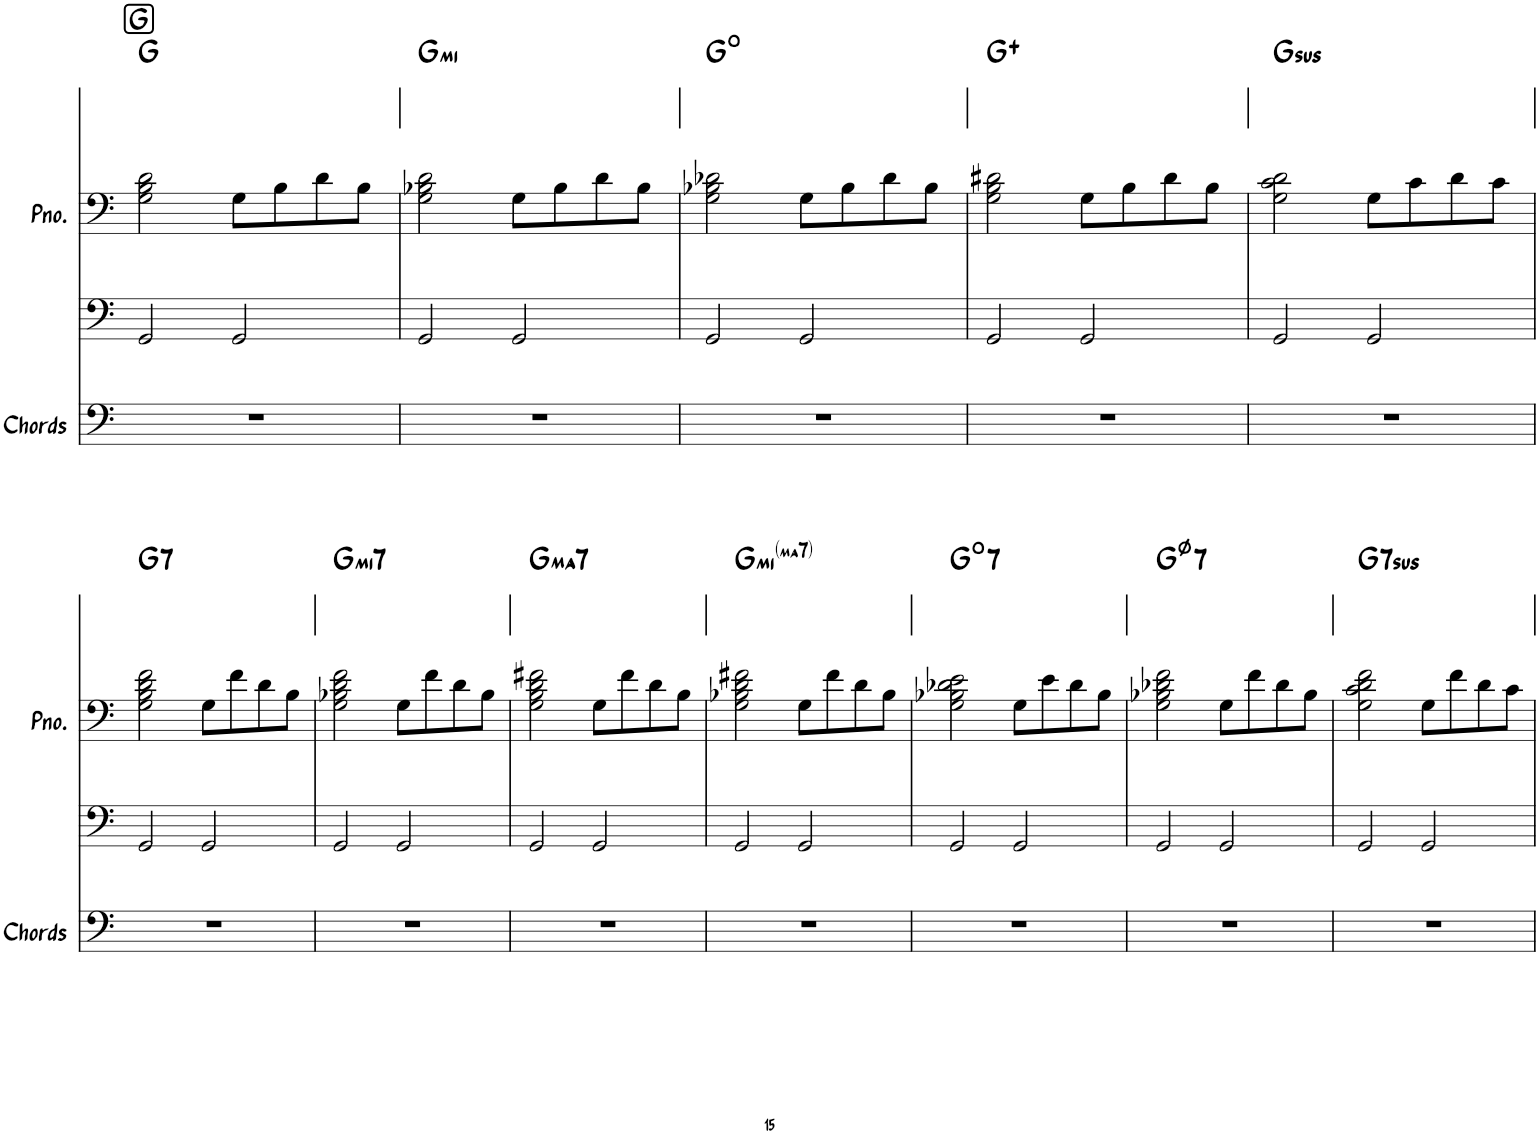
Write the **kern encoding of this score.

**kern	**kern	**kern	**kern	**harte
*part2	*part1	*part1	*part1	*part1
*staff4	*staff3	*staff2	*staff1	*
*I"Chords	*I"Piano	*	*	*
*I'Chords	*I'Pno.	*	*	*
!!LO:PB:g=z
*clefF4	*clefF4	*clefF4	*clefG2	*
*k[]	*k[]	*k[]	*k[]	*
*M4/4	*M4/4	*M4/4	*M4/4	*
!!LO:REH:place=s1:a:rj:fs=14:t=G
=141	=141	=141	=141	=141
1r	2GG/	2G\ 2B\ 2d\	1ryy	G:maj
.	2GG/	8G\L	.	.
.	.	8B\	.	.
.	.	8d\	.	.
.	.	8B\J	.	.
=142	=142	=142	=142	=142
!	!	!	!	!LO:H:kt=mi
1r	2GG/	2G\ 2B-X\ 2d\	1ryy	G:min
.	2GG/	8G\L	.	.
.	.	8B-\	.	.
.	.	8d\	.	.
.	.	8B-\J	.	.
=143	=143	=143	=143	=143
1r	2GG/	2G\ 2B-X\ 2d-X\	1ryy	G:dim
.	2GG/	8G\L	.	.
.	.	8B-\	.	.
.	.	8d-\	.	.
.	.	8B-\J	.	.
=144	=144	=144	=144	=144
1r	2GG/	2G\ 2B\ 2d#X\	1ryy	G:aug
.	2GG/	8G\L	.	.
.	.	8B\	.	.
.	.	8d#\	.	.
.	.	8B\J	.	.
=145	=145	=145	=145	=145
!	!	!	!	!LO:H:kt=sus
1r	2GG/	2G\ 2c\ 2d\	1ryy	G:sus4
.	2GG/	8G\L	.	.
.	.	8c\	.	.
.	.	8d\	.	.
.	.	8c\J	.	.
!!LO:LB:g=z
=146	=146	=146	=146	=146
!	!	!	!	!LO:H:kt=7
1r	2GG/	2G\ 2B\ 2d\ 2f\	1ryy	G:7
.	2GG/	8G\L	.	.
.	.	8f\	.	.
.	.	8d\	.	.
.	.	8B\J	.	.
=147	=147	=147	=147	=147
!	!	!	!	!LO:H:kt=mi7
1r	2GG/	2G\ 2B-X\ 2d\ 2f\	1ryy	G:min7
.	2GG/	8G\L	.	.
.	.	8f\	.	.
.	.	8d\	.	.
.	.	8B-\J	.	.
=148	=148	=148	=148	=148
!	!	!	!	!LO:H:kt=ma7
1r	2GG/	2G\ 2B\ 2d\ 2f#X\	1ryy	G:maj7
.	2GG/	8G\L	.	.
.	.	8f#\	.	.
.	.	8d\	.	.
.	.	8B\J	.	.
=149	=149	=149	=149	=149
!	!	!	!	!LO:H:kt=mima7
1r	2GG/	2G\ 2B-X\ 2d\ 2f#X\	1ryy	G:minmaj7
.	2GG/	8G\L	.	.
.	.	8f#\	.	.
.	.	8d\	.	.
.	.	8B-\J	.	.
=150	=150	=150	=150	=150
!	!	!	!	!LO:H:kt=7
1r	2GG/	2G\ 2B-X\ 2d-X\ 2e\	1ryy	G:dim7
.	2GG/	8G\L	.	.
.	.	8e\	.	.
.	.	8d-\	.	.
.	.	8B-\J	.	.
=151	=151	=151	=151	=151
!	!	!	!	!LO:H:kt=7
1r	2GG/	2G\ 2B-X\ 2d-X\ 2f\	1ryy	G:hdim7
.	2GG/	8G\L	.	.
.	.	8f\	.	.
.	.	8d-\	.	.
.	.	8B-\J	.	.
=152	=152	=152	=152	=152
!	!	!	!	!LO:H:kt=7sus
1r	2GG/	2G\ 2c\ 2d\ 2f\	1ryy	G:sus4(7)
.	2GG/	8G\L	.	.
.	.	8f\	.	.
.	.	8d\	.	.
.	.	8c\J	.	.
=	=	=	=	=
*-	*-	*-	*-	*-
